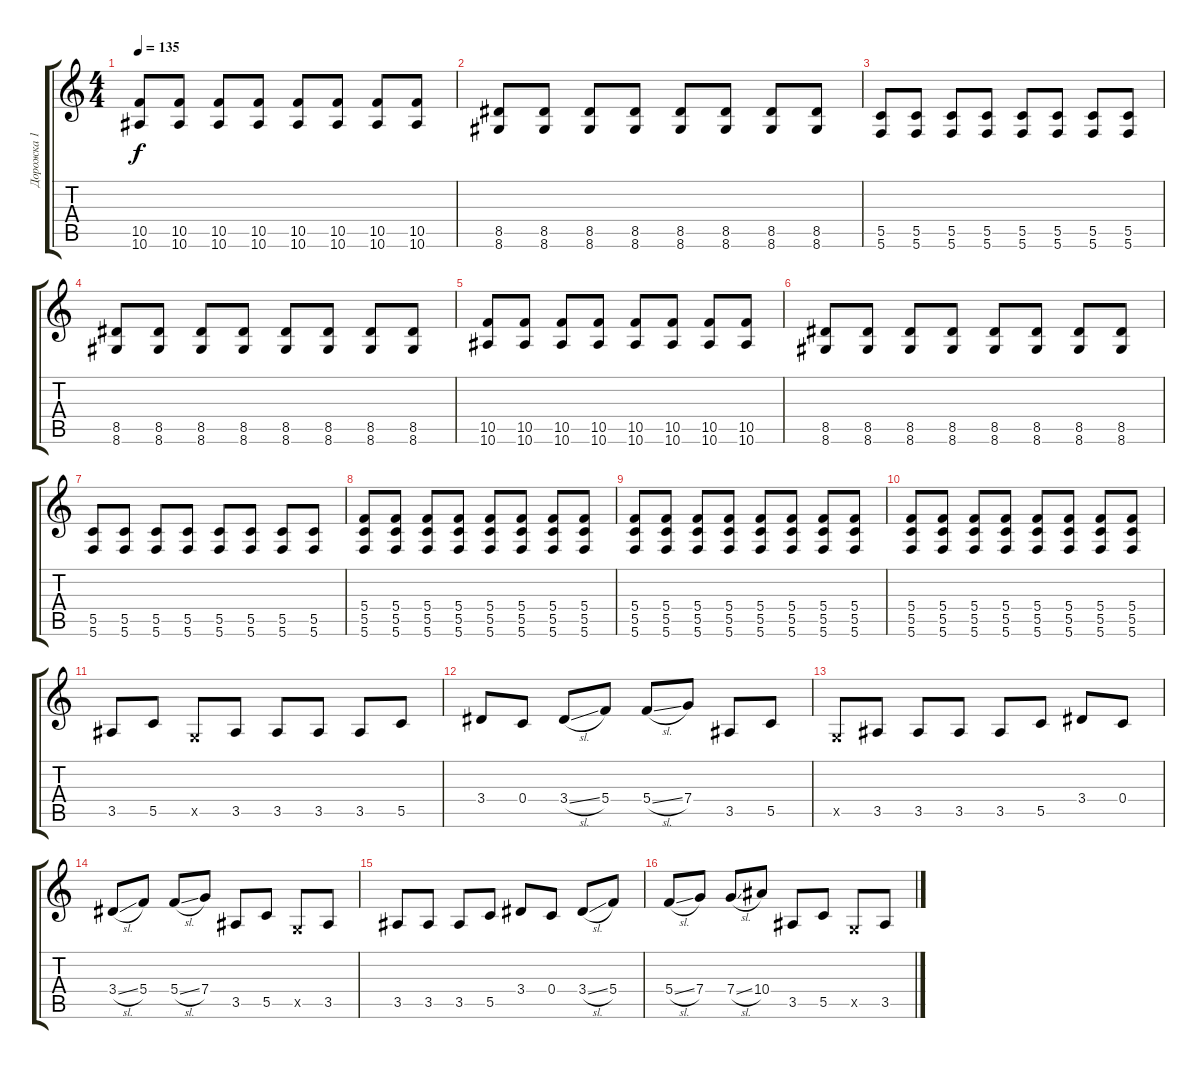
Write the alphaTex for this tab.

\track ("Дорожка 1" "Дорожка 1") {instrument overdrivenguitar}
\staff {score tabs}
\tuning (D4 A3 F3 C3 G2 C2) {hide}
\ts (4 4)
\tempo 135
\clef g2
\ks c
(10.5 10.6).8{dy f} (10.5 10.6).8 (10.5 10.6).8 (10.5 10.6).8 (10.5 10.6).8 (10.5 10.6).8 (10.5 10.6).8 (10.5 10.6).8 |
(8.5 8.6).8 (8.5 8.6).8 (8.5 8.6).8 (8.5 8.6).8 (8.5 8.6).8 (8.5 8.6).8 (8.5 8.6).8 (8.5 8.6).8 |
(5.5 5.6).8 (5.5 5.6).8 (5.5 5.6).8 (5.5 5.6).8 (5.5 5.6).8 (5.5 5.6).8 (5.5 5.6).8 (5.5 5.6).8 |
(8.5 8.6).8 (8.5 8.6).8 (8.5 8.6).8 (8.5 8.6).8 (8.5 8.6).8 (8.5 8.6).8 (8.5 8.6).8 (8.5 8.6).8 |
(10.5 10.6).8 (10.5 10.6).8 (10.5 10.6).8 (10.5 10.6).8 (10.5 10.6).8 (10.5 10.6).8 (10.5 10.6).8 (10.5 10.6).8 |
(8.5 8.6).8 (8.5 8.6).8 (8.5 8.6).8 (8.5 8.6).8 (8.5 8.6).8 (8.5 8.6).8 (8.5 8.6).8 (8.5 8.6).8 |
(5.5 5.6).8 (5.5 5.6).8 (5.5 5.6).8 (5.5 5.6).8 (5.5 5.6).8 (5.5 5.6).8 (5.5 5.6).8 (5.5 5.6).8 |
(5.4 5.5 5.6).8 (5.4 5.5 5.6).8 (5.4 5.5 5.6).8 (5.4 5.5 5.6).8 (5.4 5.5 5.6).8 (5.4 5.5 5.6).8 (5.4 5.5 5.6).8 (5.4 5.5 5.6).8 |
(5.4 5.5 5.6).8 (5.4 5.5 5.6).8 (5.4 5.5 5.6).8 (5.4 5.5 5.6).8 (5.4 5.5 5.6).8 (5.4 5.5 5.6).8 (5.4 5.5 5.6).8 (5.4 5.5 5.6).8 |
(5.4 5.5 5.6).8 (5.4 5.5 5.6).8 (5.4 5.5 5.6).8 (5.4 5.5 5.6).8 (5.4 5.5 5.6).8 (5.4 5.5 5.6).8 (5.4 5.5 5.6).8 (5.4 5.5 5.6).8 |
3.5.8{instrument distortionguitar} 5.5.8 0.5{x}.8 3.5.8 3.5.8 3.5.8 3.5.8 5.5.8 |
3.4.8 0.4.8 3.4{sl}.8 5.4.8 5.4{sl}.8 7.4.8 3.5.8 5.5.8 |
0.5{x}.8 3.5.8 3.5.8 3.5.8 3.5.8 5.5.8 3.4.8 0.4.8 |
3.4{sl}.8 5.4.8 5.4{sl}.8 7.4.8 3.5.8 5.5.8 0.5{x}.8 3.5.8 |
3.5.8 3.5.8 3.5.8 5.5.8 3.4.8 0.4.8 3.4{sl}.8 5.4.8 |
5.4{sl}.8 7.4.8 7.4{sl}.8 10.4.8 3.5.8 5.5.8 0.5{x}.8 3.5.8
